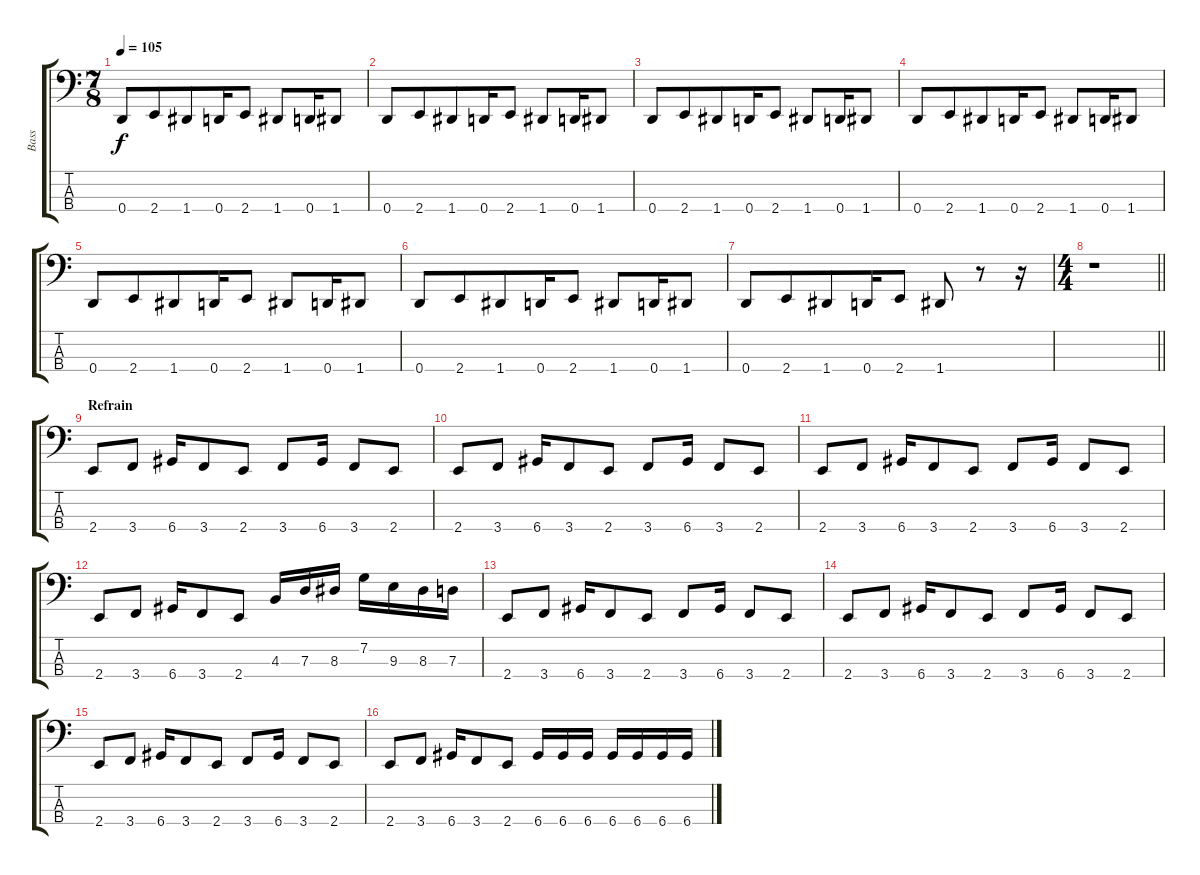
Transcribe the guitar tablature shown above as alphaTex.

\track ("Bass" "Bass") {instrument electricbassfinger}
\staff {score tabs}
\tuning (F2 C2 G1 D1) {hide}
\ts (7 8)
\tempo 105
\clef f4
\ks c
0.4.8{dy f} 2.4.8 1.4.8 0.4.16 2.4.8 1.4.8 0.4.16 1.4.8 |
0.4.8 2.4.8 1.4.8 0.4.16 2.4.8 1.4.8 0.4.16 1.4.8 |
0.4.8 2.4.8 1.4.8 0.4.16 2.4.8 1.4.8 0.4.16 1.4.8 |
0.4.8 2.4.8 1.4.8 0.4.16 2.4.8 1.4.8 0.4.16 1.4.8 |
0.4.8 2.4.8 1.4.8 0.4.16 2.4.8 1.4.8 0.4.16 1.4.8 |
0.4.8 2.4.8 1.4.8 0.4.16 2.4.8 1.4.8 0.4.16 1.4.8 |
0.4.8 2.4.8 1.4.8 0.4.16 2.4.8 1.4.8 r.8 r.16 |
\ts (4 4)
\barLineRight lightlight
r.1 |
\section ("" "Refrain")
2.4.8 3.4.8 6.4.16 3.4.8 2.4.8 3.4.8 6.4.16 3.4.8 2.4.8 |
2.4.8 3.4.8 6.4.16 3.4.8 2.4.8 3.4.8 6.4.16 3.4.8 2.4.8 |
2.4.8 3.4.8 6.4.16 3.4.8 2.4.8 3.4.8 6.4.16 3.4.8 2.4.8 |
2.4.8 3.4.8 6.4.16 3.4.8 2.4.8 4.3.16 7.3.16 8.3.16 7.2.16 9.3.16 8.3.16 7.3.16 |
2.4.8 3.4.8 6.4.16 3.4.8 2.4.8 3.4.8 6.4.16 3.4.8 2.4.8 |
2.4.8 3.4.8 6.4.16 3.4.8 2.4.8 3.4.8 6.4.16 3.4.8 2.4.8 |
2.4.8 3.4.8 6.4.16 3.4.8 2.4.8 3.4.8 6.4.16 3.4.8 2.4.8 |
2.4.8 3.4.8 6.4.16 3.4.8 2.4.8 6.4.16 6.4.16 6.4.16 6.4.16 6.4.16 6.4.16 6.4.16
